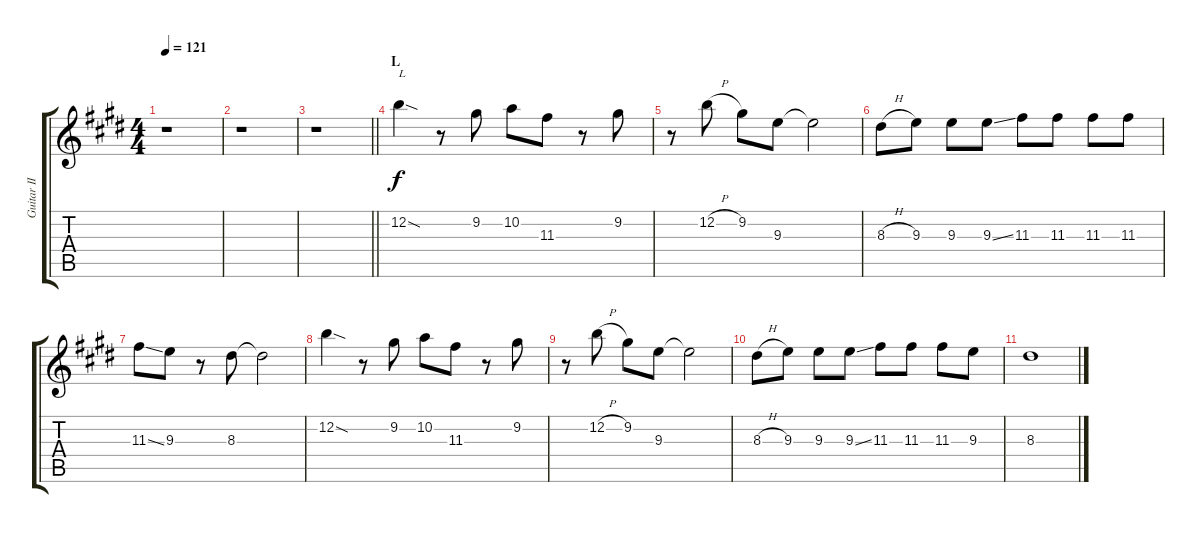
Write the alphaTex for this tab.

\track ("Guitar II" "Guitar II") {instrument distortionguitar}
\staff {score tabs}
\tuning (E4 B3 G3 D3 A2 E2) {hide}
\ts (4 4)
\tempo 121
\clef g2
\ks e
r.1{dy f} |
r.1 |
\barLineRight lightlight
r.1 |
\section ("" "L")
12.2{sod}.4{txt "L" instrument electricguitarclean} r.8 9.2.8 10.2.8 11.3.8 r.8 9.2.8 |
r.8 12.2{h}.8 9.2.8 9.3.8 9.3{t}.2 |
8.3{h}.8 9.3.8 9.3.8 9.3{ss}.8 11.3.8 11.3.8 11.3.8 11.3.8 |
11.3{ss}.8 9.3.8 r.8 8.3.8 8.3{t}.2 |
12.2{sod}.4 r.8 9.2.8 10.2.8 11.3.8 r.8 9.2.8 |
r.8 12.2{h}.8 9.2.8 9.3.8 9.3{t}.2 |
8.3{h}.8 9.3.8 9.3.8 9.3{ss}.8 11.3.8 11.3.8 11.3.8 9.3.8 |
8.3.1
